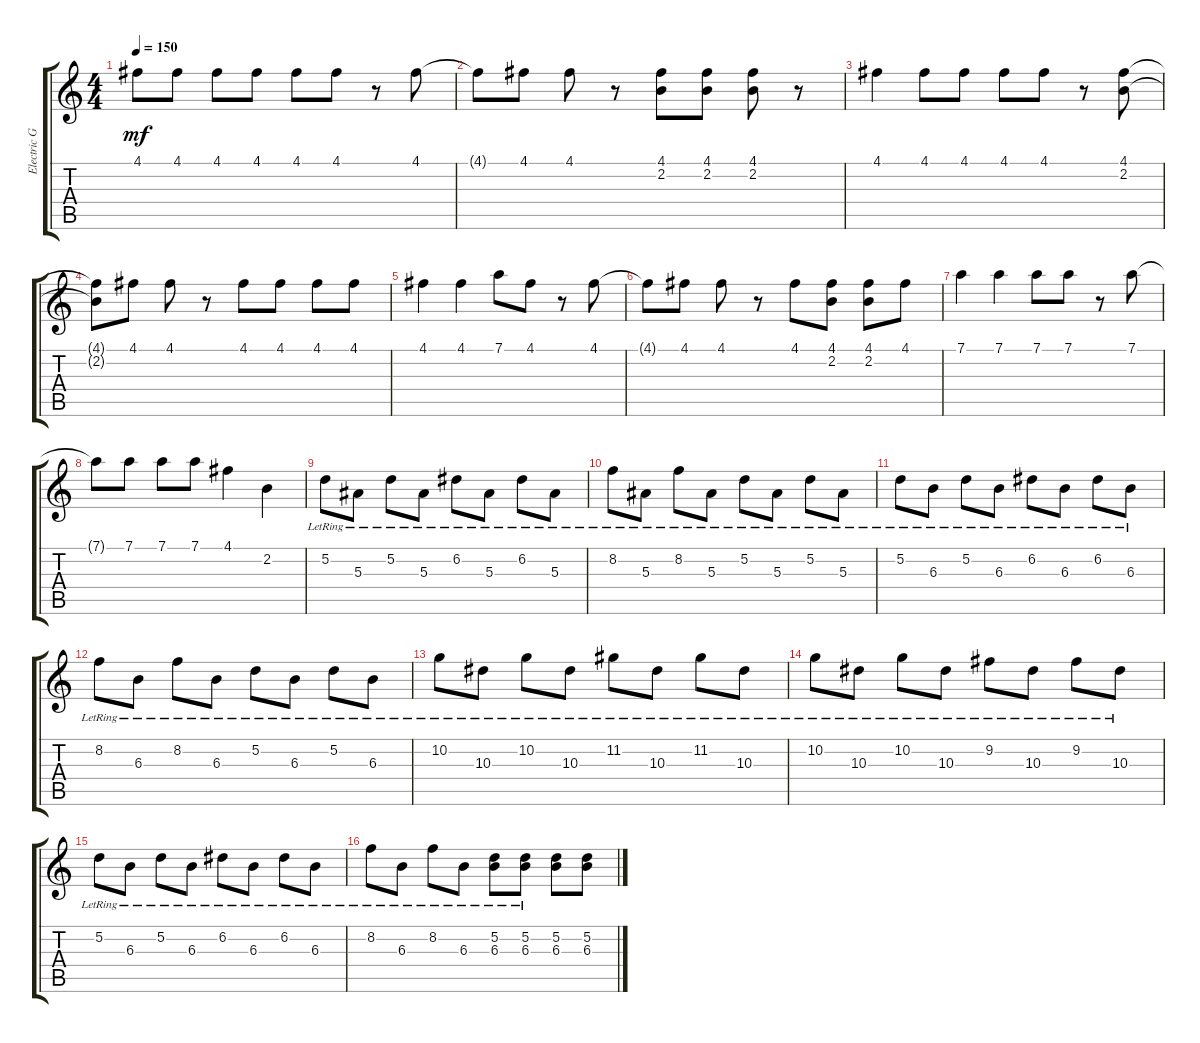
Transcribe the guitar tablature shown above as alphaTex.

\track ("Electric Guitar" "Electric G") {instrument electricguitarclean}
\staff {score tabs}
\tuning (D4 A3 F3 C3 G2 C2) {hide}
\ts (4 4)
\tempo 150
\clef g2
\ks c
4.1.8{dy mf} 4.1.8 4.1.8 4.1.8 4.1.8 4.1.8 r.8 4.1.8 |
4.1{t}.8 4.1.8 4.1.8 r.8 (4.1 2.2).8 (4.1 2.2).8 (4.1 2.2).8 r.8 |
4.1.4 4.1.8 4.1.8 4.1.8 4.1.8 r.8 (4.1 2.2).8 |
(4.1{t} 2.2{t}).8 4.1.8 4.1.8 r.8 4.1.8 4.1.8 4.1.8 4.1.8 |
4.1.4 4.1.4 7.1.8 4.1.8 r.8 4.1.8 |
4.1{t}.8 4.1.8 4.1.8 r.8 4.1.8 (4.1 2.2).8 (4.1 2.2).8 4.1.8 |
7.1.4 7.1.4 7.1.8 7.1.8 r.8 7.1.8 |
7.1{t}.8 7.1.8 7.1.8 7.1.8 4.1.4 2.2.4 |
5.2{lr}.8 5.3{lr}.8 5.2{lr}.8 5.3{lr}.8 6.2{lr}.8 5.3{lr}.8 6.2{lr}.8 5.3{lr}.8 |
8.2{lr}.8 5.3{lr}.8 8.2{lr}.8 5.3{lr}.8 5.2{lr}.8 5.3{lr}.8 5.2{lr}.8 5.3{lr}.8 |
5.2{lr}.8 6.3{lr}.8 5.2{lr}.8 6.3{lr}.8 6.2{lr}.8 6.3{lr}.8 6.2{lr}.8 6.3{lr}.8 |
8.2{lr}.8 6.3{lr}.8 8.2{lr}.8 6.3{lr}.8 5.2{lr}.8 6.3{lr}.8 5.2{lr}.8 6.3{lr}.8 |
10.2{lr}.8 10.3{lr}.8 10.2{lr}.8 10.3{lr}.8 11.2{lr}.8 10.3{lr}.8 11.2{lr}.8 10.3{lr}.8 |
10.2{lr}.8 10.3{lr}.8 10.2{lr}.8 10.3{lr}.8 9.2{lr}.8 10.3{lr}.8 9.2{lr}.8 10.3{lr}.8 |
5.2{lr}.8 6.3{lr}.8 5.2{lr}.8 6.3{lr}.8 6.2{lr}.8 6.3{lr}.8 6.2{lr}.8 6.3{lr}.8 |
8.2{lr}.8 6.3{lr}.8 8.2{lr}.8 6.3{lr}.8 (5.2{lr} 6.3).8 (5.2 6.3{lr}).8 (5.2 6.3).8 (5.2 6.3).8
